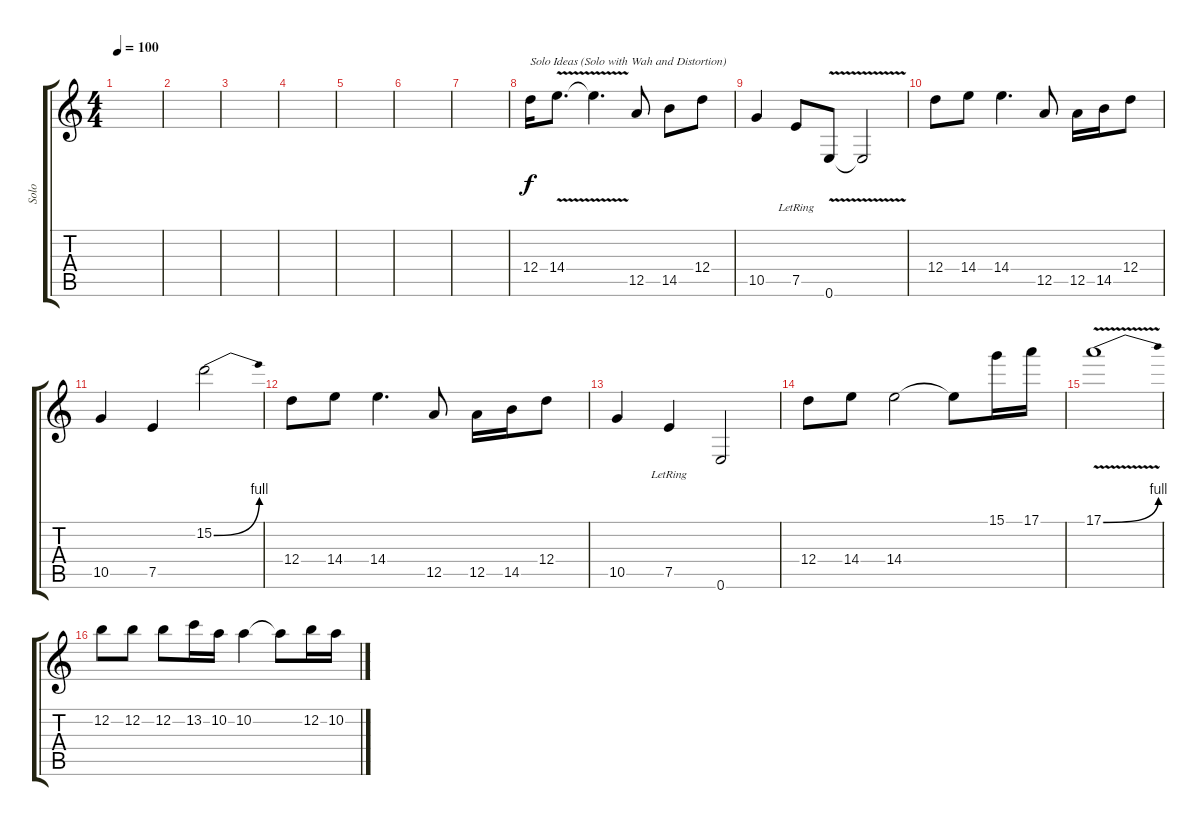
\track ("Solo" "Solo") {instrument overdrivenguitar}
\staff {score tabs}
\tuning (E4 B3 G3 D3 A2 E2) {hide}
\ts (4 4)
\tempo 100
\clef g2
\ks c
|
|
|
|
|
|
|
12.4.16{txt "Solo Ideas (Solo with Wah and Distortion)"} 14.4{v}.8{d} 14.4{t}.4{d} 12.5.8 14.5.8 12.4.8 |
10.5.4 7.5{lr}.8 0.6{v}.8 0.6{t}.2 |
12.4.8 14.4.8 14.4.4{d} 12.5.8 12.5.16 14.5.16 12.4.8 |
10.5.4 7.5.4 15.2{be (bend 0 0 60 4)}.2 |
12.4.8 14.4.8 14.4.4{d} 12.5.8 12.5.16 14.5.16 12.4.8 |
10.5.4 7.5{lr}.4 0.6.2 |
12.4.8 14.4.8 14.4.2 14.4{t}.8 15.1.16 17.1.16 |
17.1{be (bend 0 0 60 4) v}.1 |
12.2.8 12.2.8 12.2.8 13.2.16 10.2.16 10.2.4 10.2{t}.8 12.2.16 10.2.16
